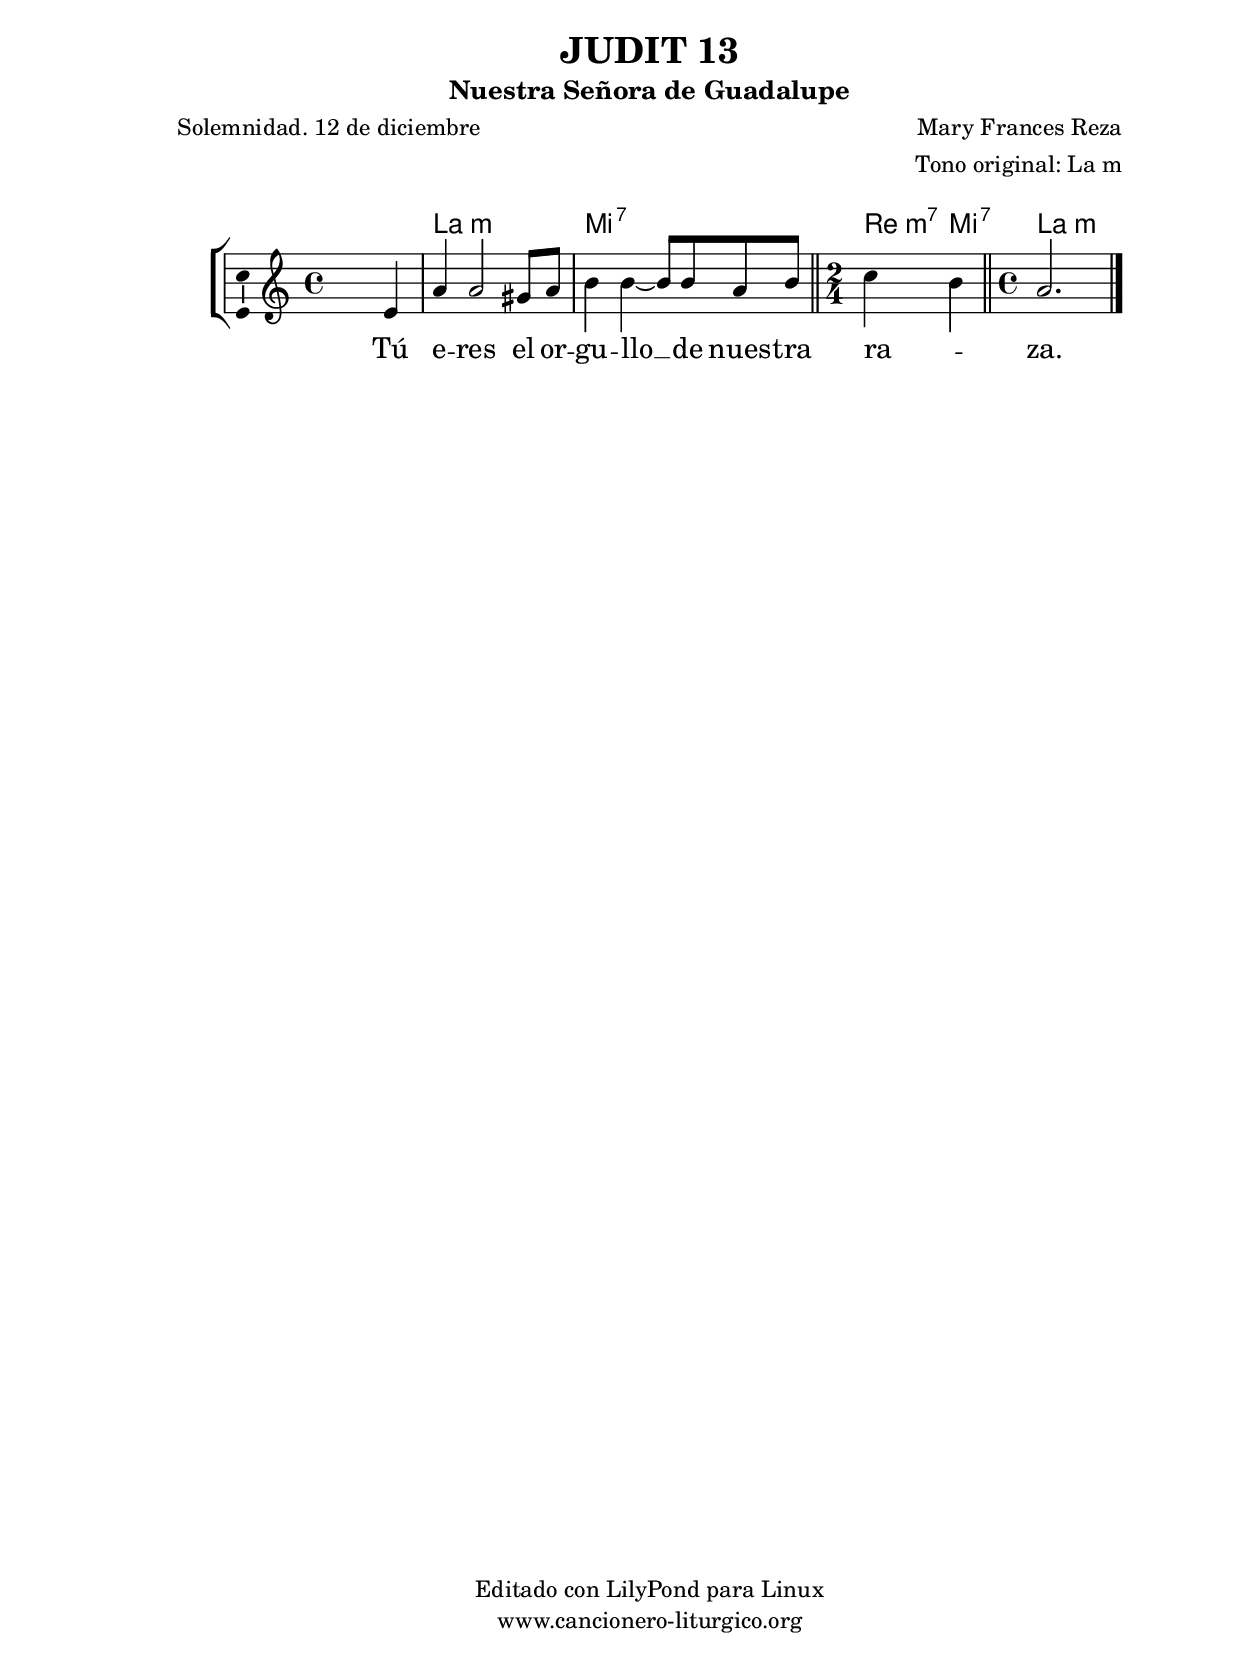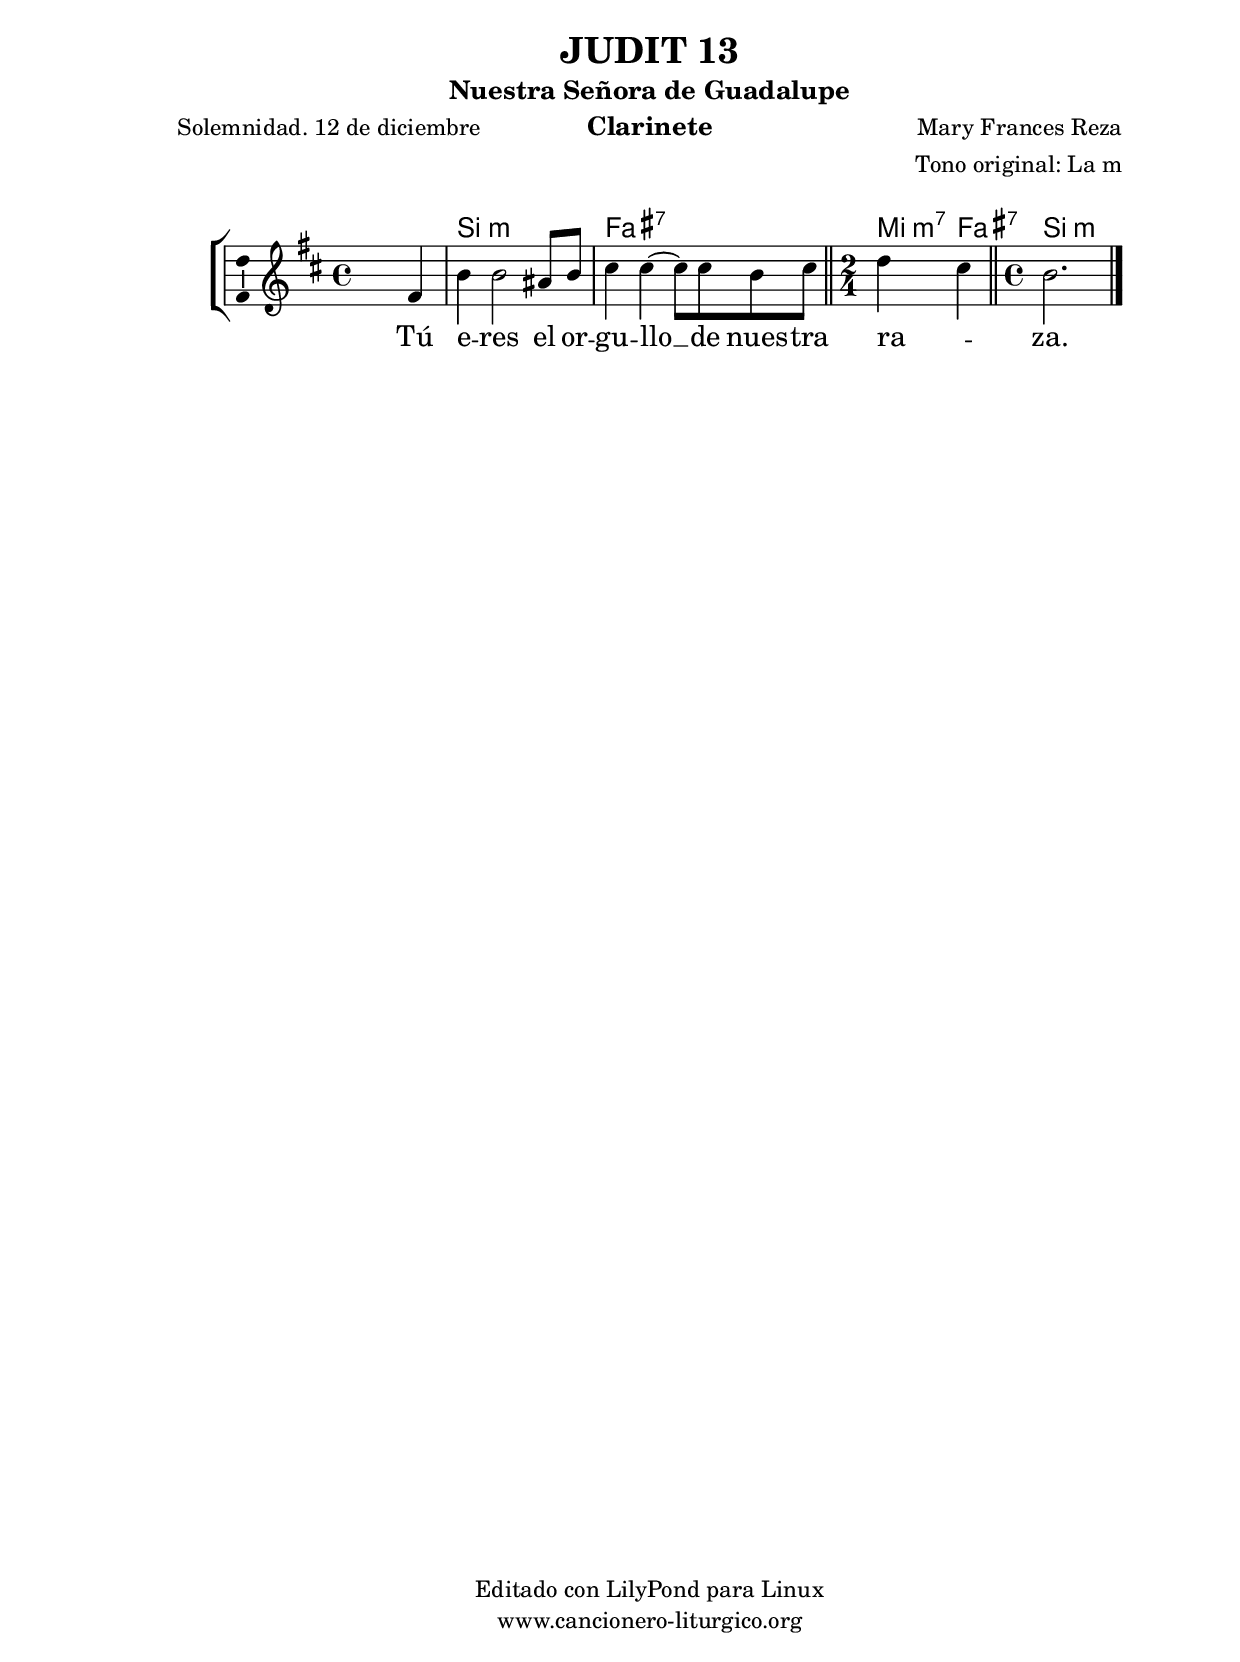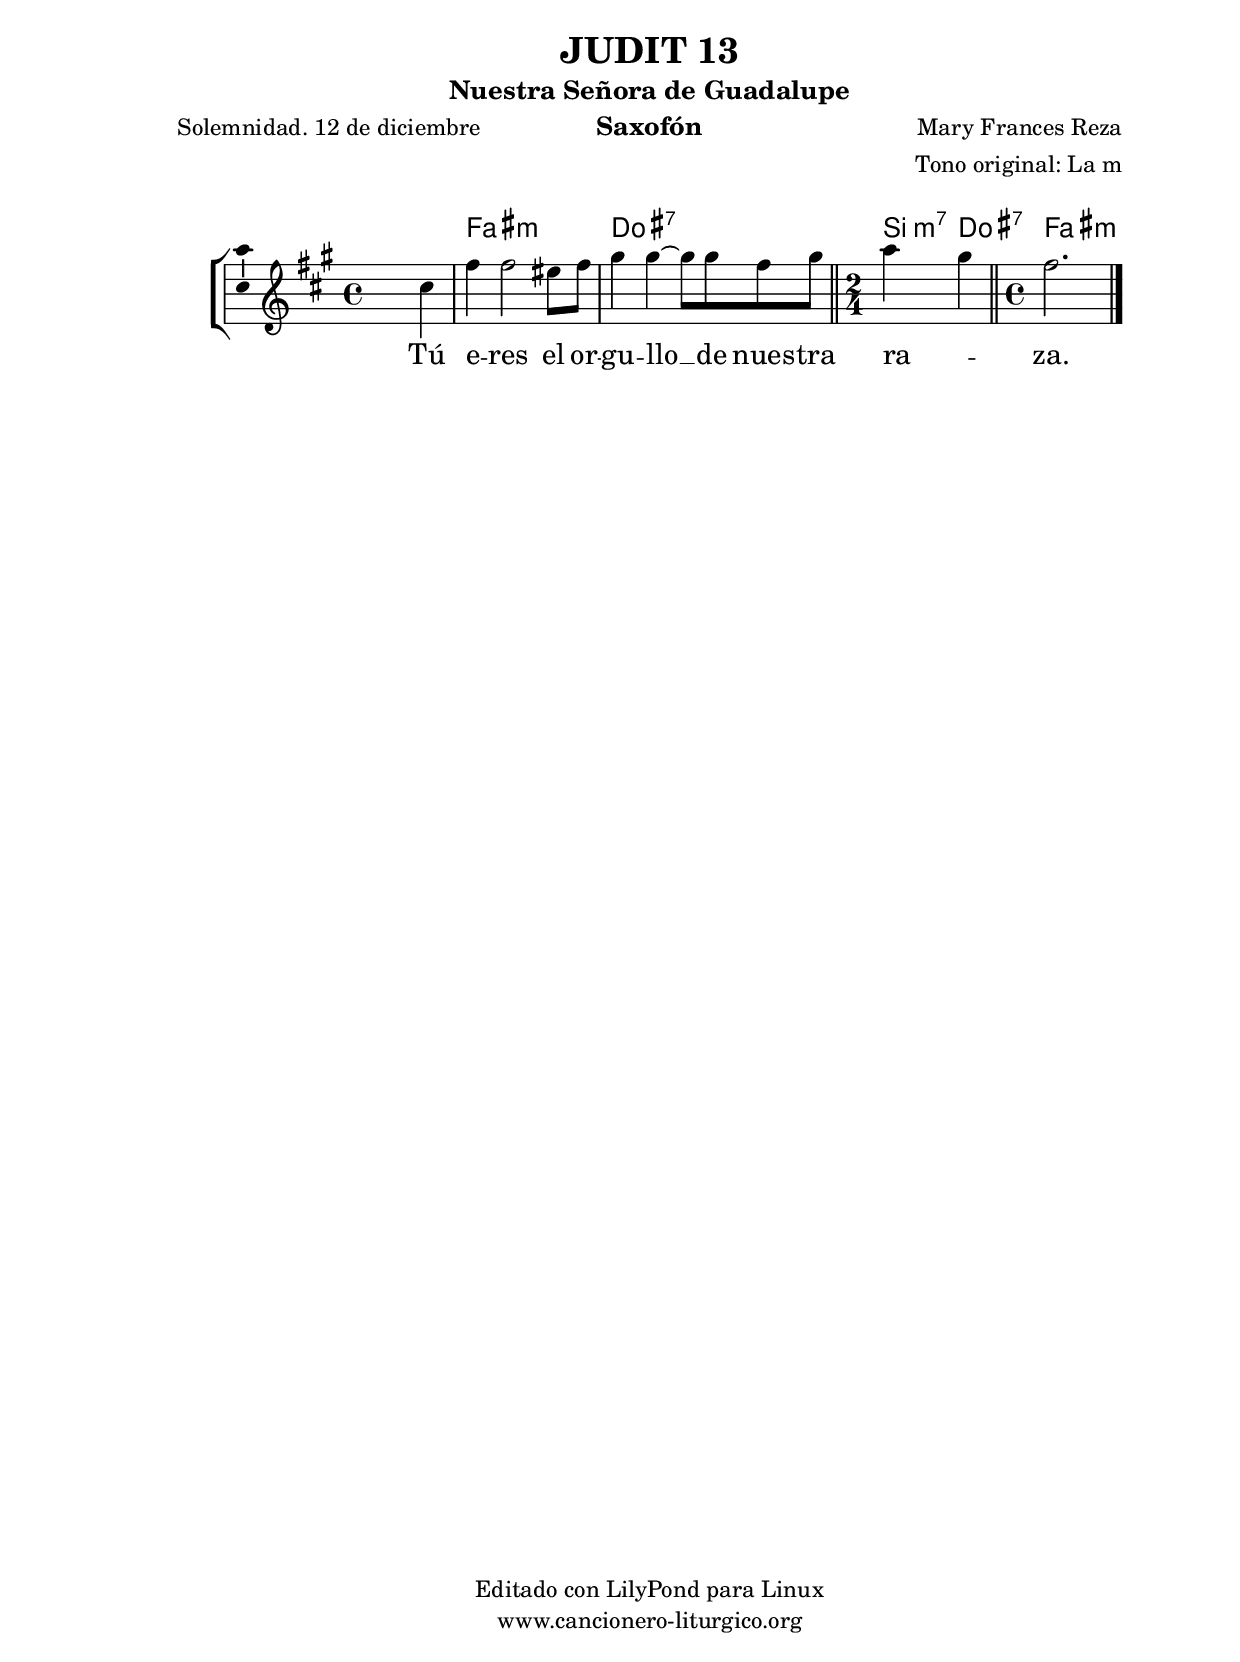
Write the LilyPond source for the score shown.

%
%para convertir .midi en .wav:
%timidity filename.midi -Ow -o finename.wav
%
%
%Para convertir de .wav a .mp3:
%lame -h -m j filename.wav
%
%
%para escuchar el midi:
%timidity nombrefichero.midi
%


%versión de lilypond para la que se ha escrito esta partitura:
\version "2.16.0"

	%Tamaño papel
	#(set-default-paper-size "a4")
	%Tamaño partitura
	#(set-global-staff-size 20)
	%No responde al pulsar sobre una nota
	#(ly:set-option 'point-and-click #f)

%parámetros del encabezamiento:
\header {
	title = "JUDIT 13"
	subtitle = "Nuestra Señora de Guadalupe"
	composer = "Mary Frances Reza"
	poet = "Solemnidad. 12 de diciembre"
	meter = ""
	arranger = "Tono original: La m"
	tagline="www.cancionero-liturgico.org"
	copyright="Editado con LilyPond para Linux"
	tiempo = ""
	usos = "Salmo"
	letra = "Tú eres el orgullo de nuestra raza."
	}

%parámetros asociados al papel:
\paper  {
	oddHeaderMarkup = \markup {\fill-line { \on-the-fly #not-first-page \fromproperty #'header:title \on-the-fly #not-first-page \fromproperty #'header:composer }}
	evenHeaderMarkup = \markup {\fill-line { \fromproperty #'header:composer \fromproperty #'header:title }}
	#(set-paper-size "a4")
	print-page-number = ##f
	first-page-number = 1
	print-first-page-number = ##f
%	head-separation = 3.0 \cm
	top-margin = 2.0 \cm
	bottom-margin = 0.5\cm
%%%	bottom-margin = -1.0\cm
	left-margin = 3.0 \cm
	line-width = 16.0 \cm 
	indent = 8\mm
	interscoreline = 2.\mm
	between-system-space = 15\mm
%	para que las partituras no llenen la hoja:
	ragged-bottom = ##t
%	idem para la última hoja:
	ragged-last-bottom = ##f
%	para que las partituras llenen el ancho del papel:
	ragged-last = ##f
	after-title-space = 2.5 \cm
%page-count=1
%system-count=8

	%Flexible Vertical Spacing
%	markup-markup-spacing =
%	#'((basic-distance . 15) (minimum-distance . 15) (padding . 3))
	markup-system-spacing =
	#'((basic-distance . 15) (minimum-distance . 15) (padding . 3))
	system-system-spacing =
	#'((basic-distance . 15) (minimum-distance . 15) (padding . 3))
	score-system-spacing =
	#'((basic-distance . 15) (minimum-distance . 15) (padding . 5))
%	top-system-spacing = % header
%	#'((basic-distance . 8) (minimum-distance . 0) (padding . 3))
%	top-markup-spacing =
%	#'((basic-distance . 20) (minimum-distance . 20) (padding . 3))
	last-bottom-spacing = % footer
	#'((basic-distance . 5) (minimum-distance . 5) (padding . 3))
%	score-markup-spacing =
%	#'((basic-distance . 16) (minimum-distance . 13) (padding . 3))

	}


%parámetros que afectan a toda la partitura:
global =  {
	%clave de sol (G):
	\clef G
	%armadura:
%	\transpose e ees
	\key a \minor
	\tempo 4=84
	\set Score.tempoHideNote = ##t
	}


acordes = {
	\italianChords
	\chordmode {
%	\transpose e ees
{

s1
a1:m e:7 d4:m7 e:7
a1:m

	}
	}
}

melodia = 
%	\transpose e ees
{
	\relative c'{

\time 4/4
s2 s4 e4
a4 a2 gis8 a
b4 b~b8 b a b
\bar "||"
\time 2/4
c4 b
\bar "||"
\time 4/4
a2. s4

	\bar "|."
	}
	}


texto = \lyricmode {
Tú e -- res el or -- gu -- llo __ de nues -- tra ra -- _ za.
	}


acordesStaff = \context ChordNames = acordesStaff <<
	\set chordChanges = ##t
	\acordes
	>>


vozStaff = \context Voice = vozStaff
\with {\consists "Ambitus_engraver"}
<<
%	\set Staff.instrumentName = ""
%	\set Staff.shortInstrumentName = ""
%	\set Staff.midiInstrument = #"clarinet"
%	\set Staff.midiInstrument = #"cello"
%	\set Staff.midiInstrument = #"flute"
	\set Staff.midiInstrument = #"electric guitar (jazz)"
%	\set Staff.midiInstrument = #"english horn"
%	\set Staff.midiInstrument = #"violin"
%	\set Staff.midiInstrument = #"glockenspiel"
	\set Staff.midiMinimumVolume = #0.7
	\set Staff.midiMaximumVolume = #0.9
	\global
	\melodia
	>>


textoStaff = \context Lyrics = textoStaff <<
	\lyricsto vozStaff \texto
	>>

\book {
	\score {
		\context ChoirStaff {
			\override StaffGroup.SystemStartBracket #'collapse-height = #1
			\override Score.SystemStartBar #'collapse-height = #1
			<<
			\acordesStaff
			\vozStaff
			\textoStaff
			>>
			}
		\layout {
	    		\context {
				\Lyrics
				\override LyricText #'font-size = #2
				}
	   		 \context {
				\Score
				%fontSize = #3
				\override StaffSymbol #'staff-space = #(magstep +3)
				%\override Beam #'thickness = #0.55
				%\override SpacingSpanner #'spacing-increment = #1.0
				%\override Slur #'height-limit = #1.5
				}
			}
		}
	\score {
		\unfoldRepeats
		\context ChoirStaff {
			<<
			\acordesStaff
			\vozStaff
			>>
			}
		\midi {
	  		\context {
	  			\Score
				tempoWholesPerMinute = #(ly:make-moment 70 4)
				}
			}
		}
	}

%Partitura para clarinete
#(define output-suffix "C")
\book {
	\header{
		instrument = "Clarinete"
		}
	\score {
		\context ChoirStaff {
			\override StaffGroup.SystemStartBracket #'collapse-height = #1
			\override Score.SystemStartBar #'collapse-height = #1
\transpose c d
			<<
			\acordesStaff
			\vozStaff
			\textoStaff
			>>
			}
		\layout {
	    		\context {
				\Lyrics
				\override LyricText #'font-size = #2
				}
	   		 \context {
				\Score
				%fontSize = #3
				\override StaffSymbol #'staff-space = #(magstep +3)
				%\override Beam #'thickness = #0.55
				%\override SpacingSpanner #'spacing-increment = #1.0
				%\override Slur #'height-limit = #1.5
				}
			}
		}
	}

%Partitura para saxofón
#(define output-suffix "S")
\book {
	\header{
		instrument = "Saxofón"
		}
	\score {
		\context ChoirStaff {
			\override StaffGroup.SystemStartBracket #'collapse-height = #1
			\override Score.SystemStartBar #'collapse-height = #1
\transpose c a
			<<
			\acordesStaff
			\vozStaff
			\textoStaff
			>>
			}
		\layout {
	    		\context {
				\Lyrics
				\override LyricText #'font-size = #2
				}
	   		 \context {
				\Score
				%fontSize = #3
				\override StaffSymbol #'staff-space = #(magstep +3)
				%\override Beam #'thickness = #0.55
				%\override SpacingSpanner #'spacing-increment = #1.0
				%\override Slur #'height-limit = #1.5
				}
			}
		}
	}

